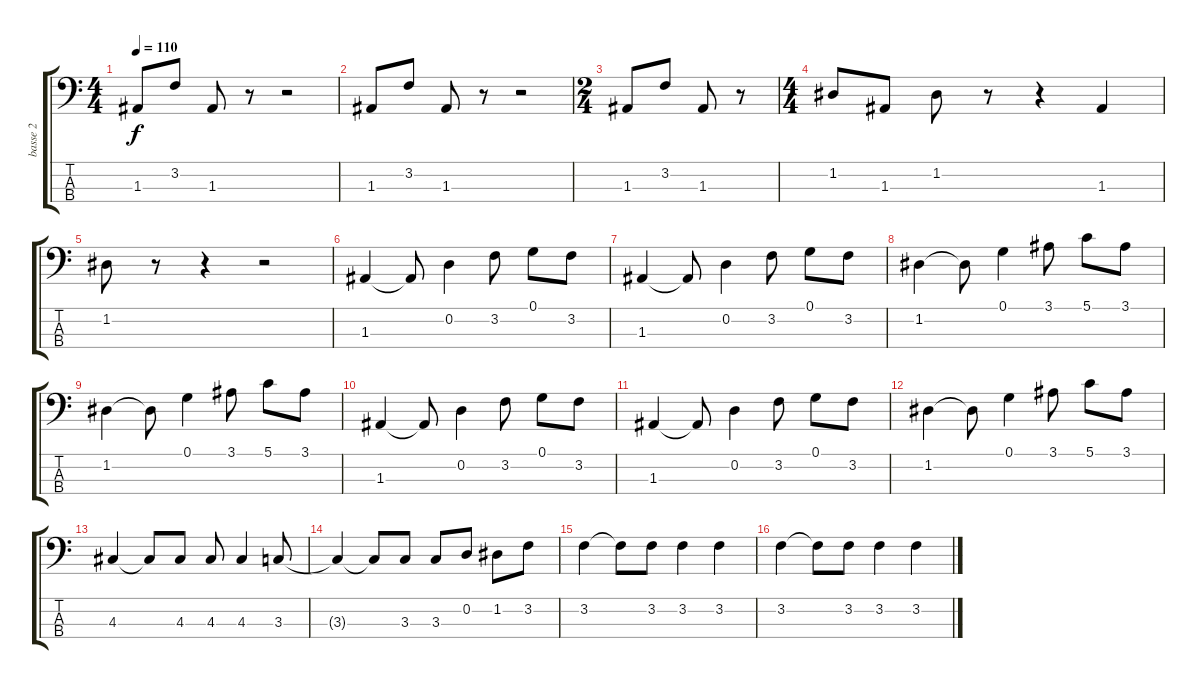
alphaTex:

\track ("basse 2" "basse 2") {instrument electricbassfinger}
\staff {score tabs}
\tuning (G2 D2 A1 E1) {hide}
\ts (4 4)
\tempo 110
\clef f4
\ks c
1.3.8{dy f} 3.2.8 1.3.8 r.8 r.2 |
1.3.8 3.2.8 1.3.8 r.8 r.2 |
\ts (2 4)
1.3.8 3.2.8 1.3.8 r.8 |
\ts (4 4)
1.2.8 1.3.8 1.2.8 r.8 r.4 1.3.4 |
1.2.8 r.8 r.4 r.2 |
1.3.4 1.3{t}.8 0.2.4 3.2.8 0.1.8 3.2.8 |
1.3.4 1.3{t}.8 0.2.4 3.2.8 0.1.8 3.2.8 |
1.2.4 1.2{t}.8 0.1.4 3.1.8 5.1.8 3.1.8 |
1.2.4 1.2{t}.8 0.1.4 3.1.8 5.1.8 3.1.8 |
1.3.4 1.3{t}.8 0.2.4 3.2.8 0.1.8 3.2.8 |
1.3.4 1.3{t}.8 0.2.4 3.2.8 0.1.8 3.2.8 |
1.2.4 1.2{t}.8 0.1.4 3.1.8 5.1.8 3.1.8 |
4.3.4 4.3{t}.8 4.3.8 4.3.8 4.3.4 3.3.8 |
3.3{t}.4 3.3{t}.8 3.3.8 3.3.8 0.2.8 1.2.8 3.2.8 |
3.2.4 3.2{t}.8 3.2.8 3.2.4 3.2.4 |
3.2.4 3.2{t}.8 3.2.8 3.2.4 3.2.4
